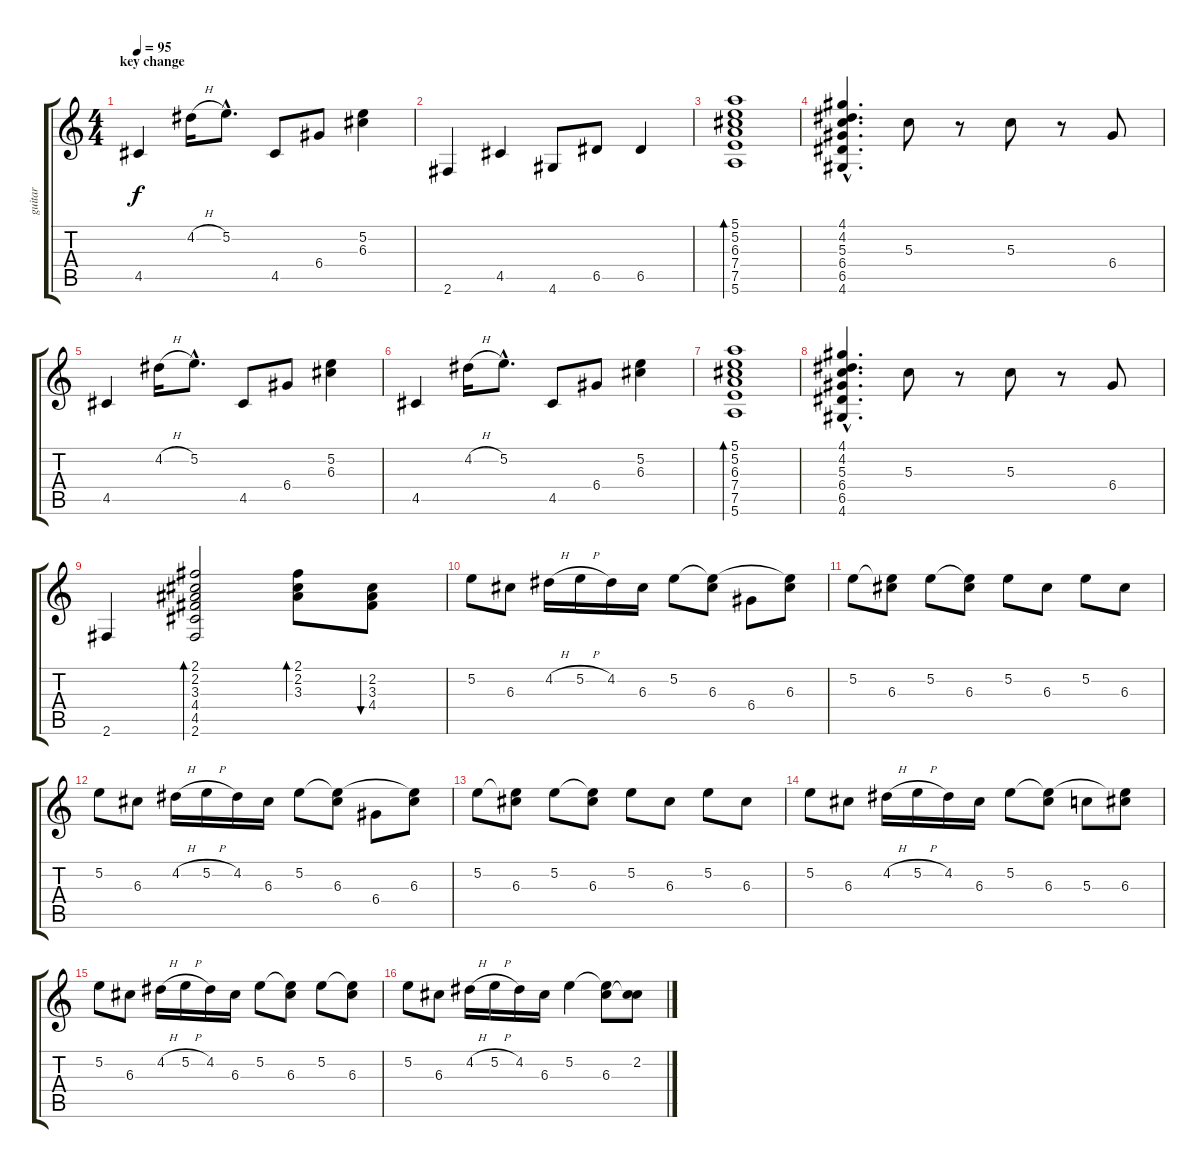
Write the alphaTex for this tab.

\track ("guitar" "guitar") {instrument acousticguitarnylon}
\staff {score tabs}
\tuning (E4 B3 G3 D3 A2 E2) {hide}
\ts (4 4)
\section ("" "key change")
\tempo 95
\clef g2
\ks c
4.5.4{dy f} 4.2{h}.16 5.2{hac}.8{d} 4.5.8 6.4.8 (5.2 6.3).4 |
2.6.4 4.5.4 4.6.8 6.5.8 6.5.4 |
(5.1 5.2 6.3 7.4 7.5 5.6).1{bd 30} |
(4.1{hac} 4.2{hac} 5.3{hac} 6.4{hac} 6.5{hac} 4.6{hac}).4{d} 5.3.8 r.8 5.3.8 r.8 6.4.8 |
4.5.4 4.2{h}.16 5.2{hac}.8{d} 4.5.8 6.4.8 (5.2 6.3).4 |
4.5.4 4.2{h}.16 5.2{hac}.8{d} 4.5.8 6.4.8 (5.2 6.3).4 |
(5.1 5.2 6.3 7.4 7.5 5.6).1{bd 30} |
(4.1{hac} 4.2{hac} 5.3{hac} 6.4{hac} 6.5{hac} 4.6{hac}).4{d} 5.3.8 r.8 5.3.8 r.8 6.4.8 |
2.6.4 (2.1 2.2 3.3 4.4 4.5 2.6).2{bd 120} (2.1 2.2 3.3).8{bd 120} (2.2 3.3 4.4).8{bu 120} |
5.2.8 6.3.8 4.2{h}.16 5.2{h}.16 4.2.16 6.3.16 5.2.8 (5.2{t} 6.3).8 6.4.8 (5.2{t} 6.3).8 |
5.2.8 (5.2{t} 6.3).8 5.2.8 (5.2{t} 6.3).8 5.2.8 6.3.8 5.2.8 6.3.8 |
5.2.8 6.3.8 4.2{h}.16 5.2{h}.16 4.2.16 6.3.16 5.2.8 (5.2{t} 6.3).8 6.4.8 (5.2{t} 6.3).8 |
5.2.8 (5.2{t} 6.3).8 5.2.8 (5.2{t} 6.3).8 5.2.8 6.3.8 5.2.8 6.3.8 |
5.2.8 6.3.8 4.2{h}.16 5.2{h}.16 4.2.16 6.3.16 5.2.8 (5.2{t} 6.3).8 5.3.8 (5.2{t} 6.3).8 |
5.2.8 6.3.8 4.2{h}.16 5.2{h}.16 4.2.16 6.3.16 5.2.8 (5.2{t} 6.3).8 5.2.8 (5.2{t} 6.3).8 |
5.2.8 6.3.8 4.2{h}.16 5.2{h}.16 4.2.16 6.3.16 5.2.4 (5.2{t} 6.3).8 (2.2 6.3{t}).8
